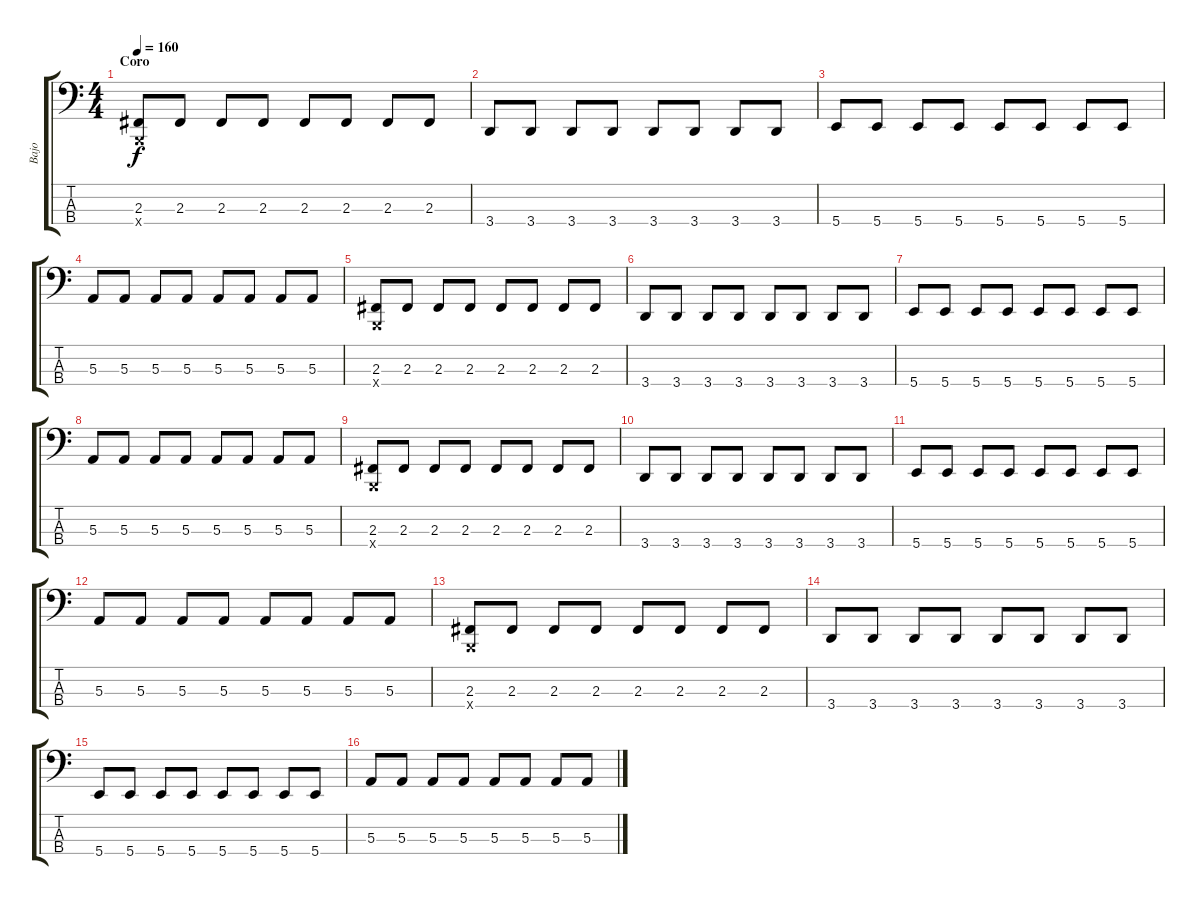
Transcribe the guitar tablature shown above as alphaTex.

\track ("Bajo" "Bajo") {instrument electricbasspick}
\staff {score tabs}
\tuning (D2 A1 E1 B0) {hide}
\ts (4 4)
\section ("" "Coro")
\tempo 160
\clef f4
\ks c
(2.3 0.4{x}).8{dy f} 2.3.8 2.3.8 2.3.8 2.3.8 2.3.8 2.3.8 2.3.8 |
3.4.8 3.4.8 3.4.8 3.4.8 3.4.8 3.4.8 3.4.8 3.4.8 |
5.4.8 5.4.8 5.4.8 5.4.8 5.4.8 5.4.8 5.4.8 5.4.8 |
5.3.8 5.3.8 5.3.8 5.3.8 5.3.8 5.3.8 5.3.8 5.3.8 |
(2.3 0.4{x}).8 2.3.8 2.3.8 2.3.8 2.3.8 2.3.8 2.3.8 2.3.8 |
3.4.8 3.4.8 3.4.8 3.4.8 3.4.8 3.4.8 3.4.8 3.4.8 |
5.4.8 5.4.8 5.4.8 5.4.8 5.4.8 5.4.8 5.4.8 5.4.8 |
5.3.8 5.3.8 5.3.8 5.3.8 5.3.8 5.3.8 5.3.8 5.3.8 |
(2.3 0.4{x}).8 2.3.8 2.3.8 2.3.8 2.3.8 2.3.8 2.3.8 2.3.8 |
3.4.8 3.4.8 3.4.8 3.4.8 3.4.8 3.4.8 3.4.8 3.4.8 |
5.4.8 5.4.8 5.4.8 5.4.8 5.4.8 5.4.8 5.4.8 5.4.8 |
5.3.8 5.3.8 5.3.8 5.3.8 5.3.8 5.3.8 5.3.8 5.3.8 |
(2.3 0.4{x}).8 2.3.8 2.3.8 2.3.8 2.3.8 2.3.8 2.3.8 2.3.8 |
3.4.8 3.4.8 3.4.8 3.4.8 3.4.8 3.4.8 3.4.8 3.4.8 |
5.4.8 5.4.8 5.4.8 5.4.8 5.4.8 5.4.8 5.4.8 5.4.8 |
5.3.8 5.3.8 5.3.8 5.3.8 5.3.8 5.3.8 5.3.8 5.3.8
